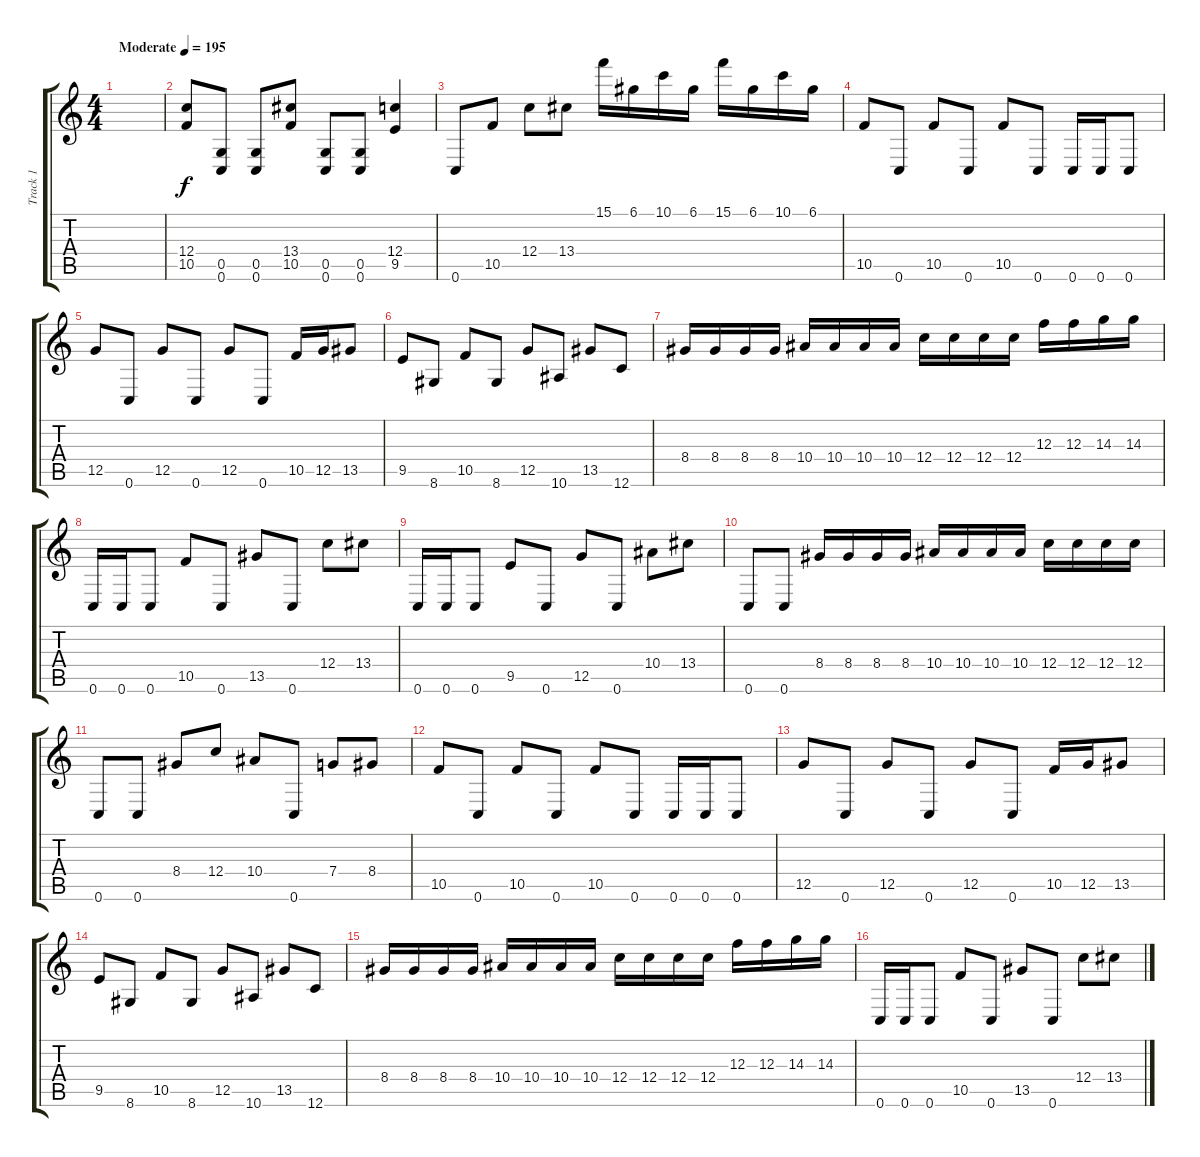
\track ("Track 1" "Track 1") {instrument distortionguitar}
\staff {score tabs}
\tuning (D4 A3 F3 C3 G2 C2) {hide}
\ts (4 4)
\tempo (195 "Moderate")
\clef g2
\ks c
|
(12.4 10.5).8 (0.5 0.6).8 (0.5 0.6).8 (13.4 10.5).8 (0.5 0.6).8 (0.5 0.6).8 (12.4 9.5).4 |
0.6.8 10.5.8 12.4.8 13.4.8 15.1.16 6.1.16 10.1.16 6.1.16 15.1.16 6.1.16 10.1.16 6.1.16 |
10.5.8 0.6.8 10.5.8 0.6.8 10.5.8 0.6.8 0.6.16 0.6.16 0.6.8 |
12.5.8 0.6.8 12.5.8 0.6.8 12.5.8 0.6.8 10.5.16 12.5.16 13.5.8 |
9.5.8 8.6.8 10.5.8 8.6.8 12.5.8 10.6.8 13.5.8 12.6.8 |
8.4.16 8.4.16 8.4.16 8.4.16 10.4.16 10.4.16 10.4.16 10.4.16 12.4.16 12.4.16 12.4.16 12.4.16 12.3.16 12.3.16 14.3.16 14.3.16 |
0.6.16 0.6.16 0.6.8 10.5.8 0.6.8 13.5.8 0.6.8 12.4.8 13.4.8 |
0.6.16 0.6.16 0.6.8 9.5.8 0.6.8 12.5.8 0.6.8 10.4.8 13.4.8 |
0.6.8 0.6.8 8.4.16 8.4.16 8.4.16 8.4.16 10.4.16 10.4.16 10.4.16 10.4.16 12.4.16 12.4.16 12.4.16 12.4.16 |
0.6.8 0.6.8 8.4.8 12.4.8 10.4.8 0.6.8 7.4.8 8.4.8 |
10.5.8 0.6.8 10.5.8 0.6.8 10.5.8 0.6.8 0.6.16 0.6.16 0.6.8 |
12.5.8 0.6.8 12.5.8 0.6.8 12.5.8 0.6.8 10.5.16 12.5.16 13.5.8 |
9.5.8 8.6.8 10.5.8 8.6.8 12.5.8 10.6.8 13.5.8 12.6.8 |
8.4.16 8.4.16 8.4.16 8.4.16 10.4.16 10.4.16 10.4.16 10.4.16 12.4.16 12.4.16 12.4.16 12.4.16 12.3.16 12.3.16 14.3.16 14.3.16 |
0.6.16 0.6.16 0.6.8 10.5.8 0.6.8 13.5.8 0.6.8 12.4.8 13.4.8
